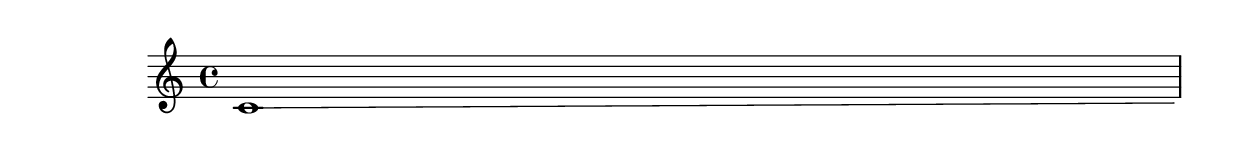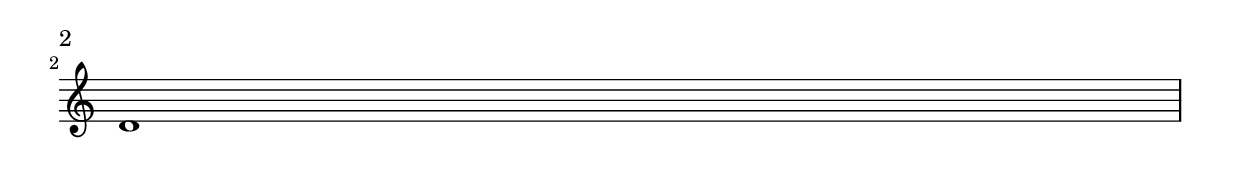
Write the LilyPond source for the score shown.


\header {

  texidoc = "If a page break is forced where it is forbidden,
 a warning is printed."

}

\version "2.12.0"

\new Staff {
   c'1 \glissando
   \pageBreak
   d'1
}

